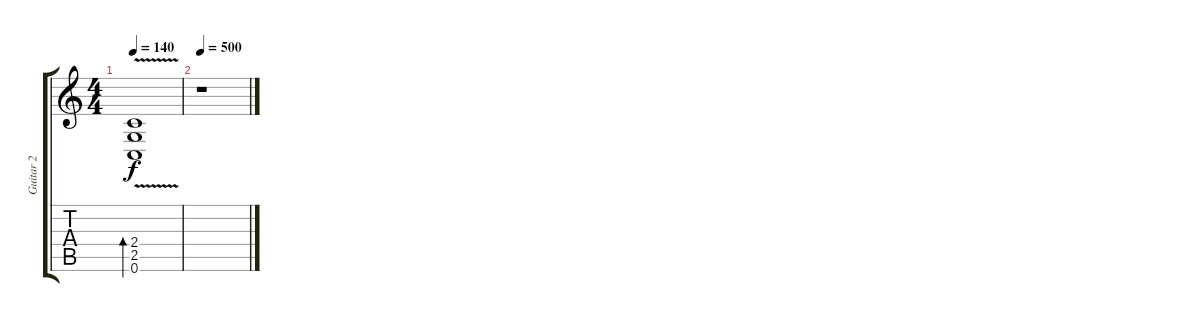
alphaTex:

\track ("Guitar 2" "Guitar 2") {instrument acousticguitarnylon}
\staff {score tabs}
\tuning (C4 G3 Eb3 Bb2 F2 C2) {hide}
\ts (4 4)
\tempo 140
\clef g2
\ks c
(2.4{v} 2.5{v} 0.6{v}).1{bd 240 dy f} |
\tempo 500
r.1
